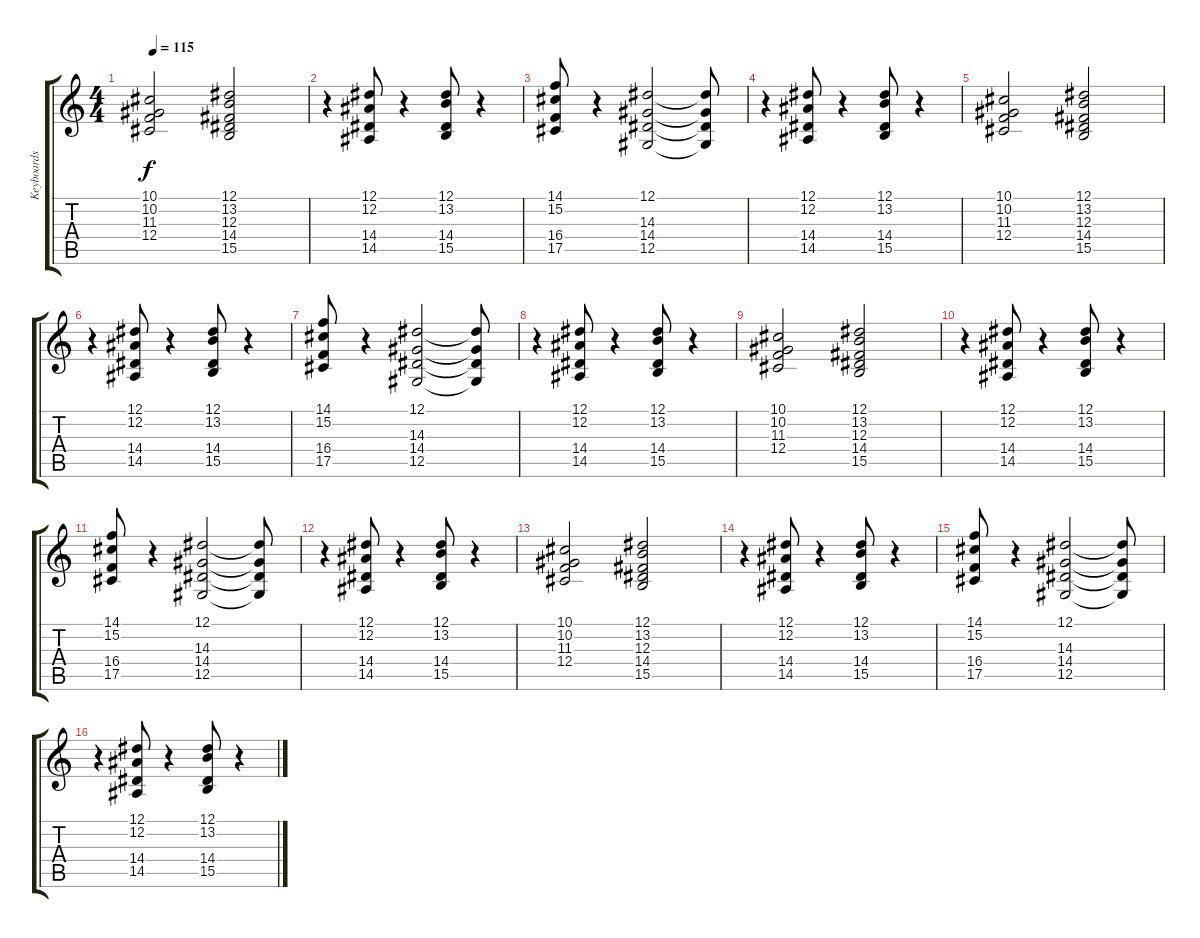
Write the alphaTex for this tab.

\track ("Keyboards" "Keyboards") {instrument lead2sawtooth}
\staff {score tabs}
\tuning (Eb4 Bb3 Gb3 Db3 Ab2 Eb2) {hide}
\ts (4 4)
\tempo 115
\clef g2
\ks c
(10.1 10.2 11.3 12.4).2{dy f} (12.1 13.2 12.3 14.4 15.5).2 |
r.4 (12.1 12.2 14.4 14.5).8 r.4 (12.1 13.2 14.4 15.5).8 r.4 |
(14.1 15.2 16.4 17.5).8 r.4 (12.1 14.3 14.4 12.5).2 (12.1{t} 14.3{t} 14.4{t} 12.5{t}).8 |
r.4 (12.1 12.2 14.4 14.5).8 r.4 (12.1 13.2 14.4 15.5).8 r.4 |
(10.1 10.2 11.3 12.4).2 (12.1 13.2 12.3 14.4 15.5).2 |
r.4 (12.1 12.2 14.4 14.5).8 r.4 (12.1 13.2 14.4 15.5).8 r.4 |
(14.1 15.2 16.4 17.5).8 r.4 (12.1 14.3 14.4 12.5).2 (12.1{t} 14.3{t} 14.4{t} 12.5{t}).8 |
r.4 (12.1 12.2 14.4 14.5).8{volume 16} r.4 (12.1 13.2 14.4 15.5).8{volume 15} r.4 |
(10.1 10.2 11.3 12.4).2{volume 15} (12.1 13.2 12.3 14.4 15.5).2{volume 15} |
r.4 (12.1 12.2 14.4 14.5).8{volume 14} r.4 (12.1 13.2 14.4 15.5).8{volume 14} r.4 |
(14.1 15.2 16.4 17.5).8{volume 13} r.4 (12.1 14.3 14.4 12.5).2{volume 13} (12.1{t} 14.3{t} 14.4{t} 12.5{t}).8 |
r.4 (12.1 12.2 14.4 14.5).8{volume 12} r.4 (12.1 13.2 14.4 15.5).8{volume 12} r.4 |
(10.1 10.2 11.3 12.4).2{volume 11} (12.1 13.2 12.3 14.4 15.5).2{volume 11} |
r.4 (12.1 12.2 14.4 14.5).8{volume 10} r.4 (12.1 13.2 14.4 15.5).8{volume 10} r.4 |
(14.1 15.2 16.4 17.5).8{volume 10} r.4 (12.1 14.3 14.4 12.5).2{volume 9} (12.1{t} 14.3{t} 14.4{t} 12.5{t}).8 |
r.4 (12.1 12.2 14.4 14.5).8{volume 8} r.4 (12.1 13.2 14.4 15.5).8{volume 8} r.4
